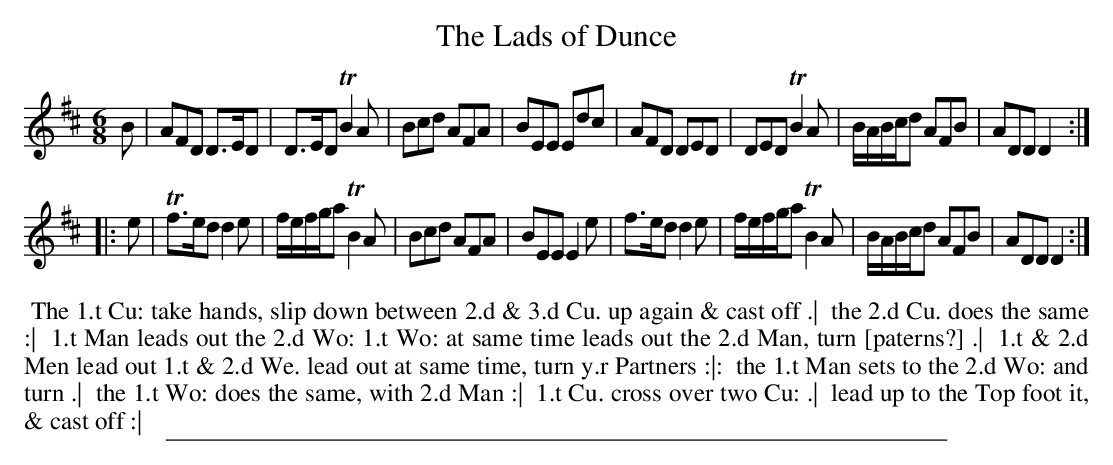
X:1
T: The Lads of Dunce
M: 6/8
L: 1/8
K: D
B |\
AFD D>ED | D>ED TB2A | Bcd AFA | BEE Edc |\
AFD DED | DED TB2A | B/A/B/c/d AFB | ADD D2 :|
|: e |\
Tf>ed d2e | f/e/f/g/a TB2A | Bcd AFA | BEE E2e |\
f>ed d2e | f/e/f/g/a TB2A | B/A/B/c/d AFB | ADD D2 :|
